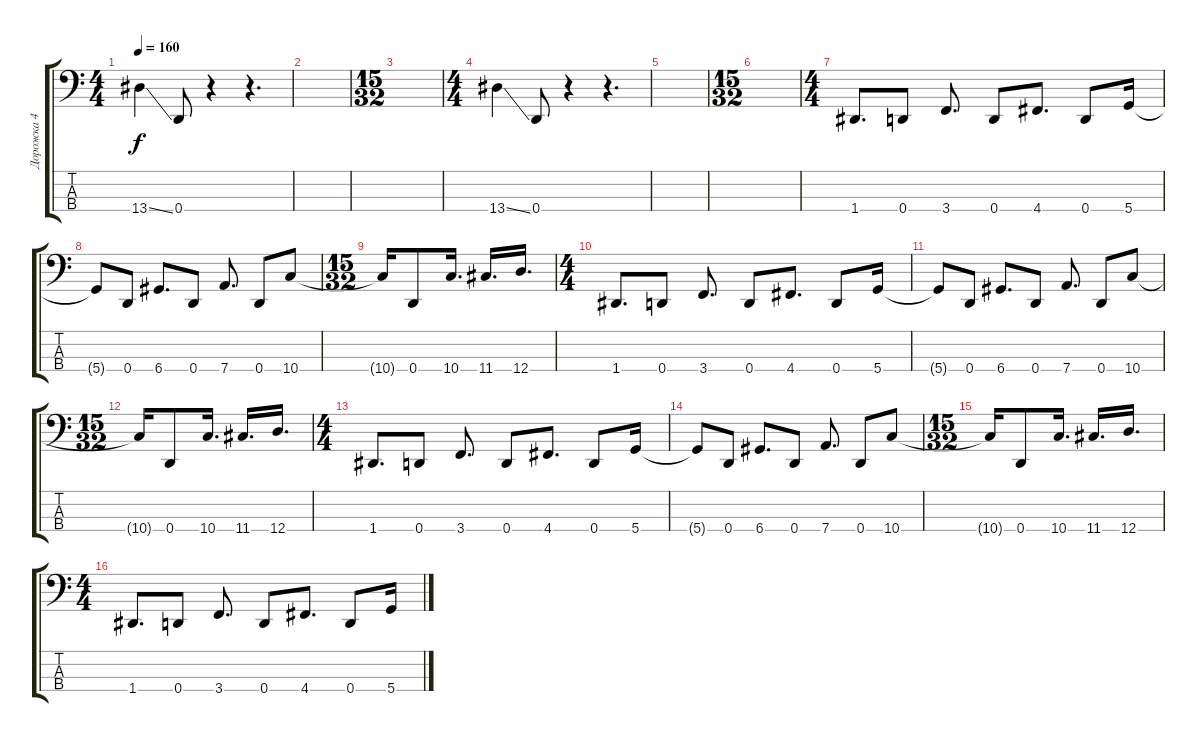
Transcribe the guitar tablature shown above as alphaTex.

\track ("Дорожка 4" "Дорожка 4") {instrument electricbassfinger}
\staff {score tabs}
\tuning (G2 D2 A1 D1) {hide}
\ts (4 4)
\tempo 160
\clef f4
\ks c
13.4{ss}.4{dy f} 0.4.8 r.4 r.4{d} |
|
\ts (15 32)
|
\ts (4 4)
13.4{ss}.4 0.4.8 r.4 r.4{d} |
|
\ts (15 32)
|
\ts (4 4)
1.4.8{d} 0.4.8 3.4.8{d} 0.4.8 4.4.8{d} 0.4.8 5.4.16 |
5.4{t}.8 0.4.8 6.4.8{d} 0.4.8 7.4.8{d} 0.4.8 10.4.8 |
\ts (15 32)
10.4{t}.16 0.4.8 10.4.16{d} 11.4.16{d} 12.4.16{d} |
\ts (4 4)
1.4.8{d} 0.4.8 3.4.8{d} 0.4.8 4.4.8{d} 0.4.8 5.4.16 |
5.4{t}.8 0.4.8 6.4.8{d} 0.4.8 7.4.8{d} 0.4.8 10.4.8 |
\ts (15 32)
10.4{t}.16 0.4.8 10.4.16{d} 11.4.16{d} 12.4.16{d} |
\ts (4 4)
1.4.8{d} 0.4.8 3.4.8{d} 0.4.8 4.4.8{d} 0.4.8 5.4.16 |
5.4{t}.8 0.4.8 6.4.8{d} 0.4.8 7.4.8{d} 0.4.8 10.4.8 |
\ts (15 32)
10.4{t}.16 0.4.8 10.4.16{d} 11.4.16{d} 12.4.16{d} |
\ts (4 4)
1.4.8{d} 0.4.8 3.4.8{d} 0.4.8 4.4.8{d} 0.4.8 5.4.16
